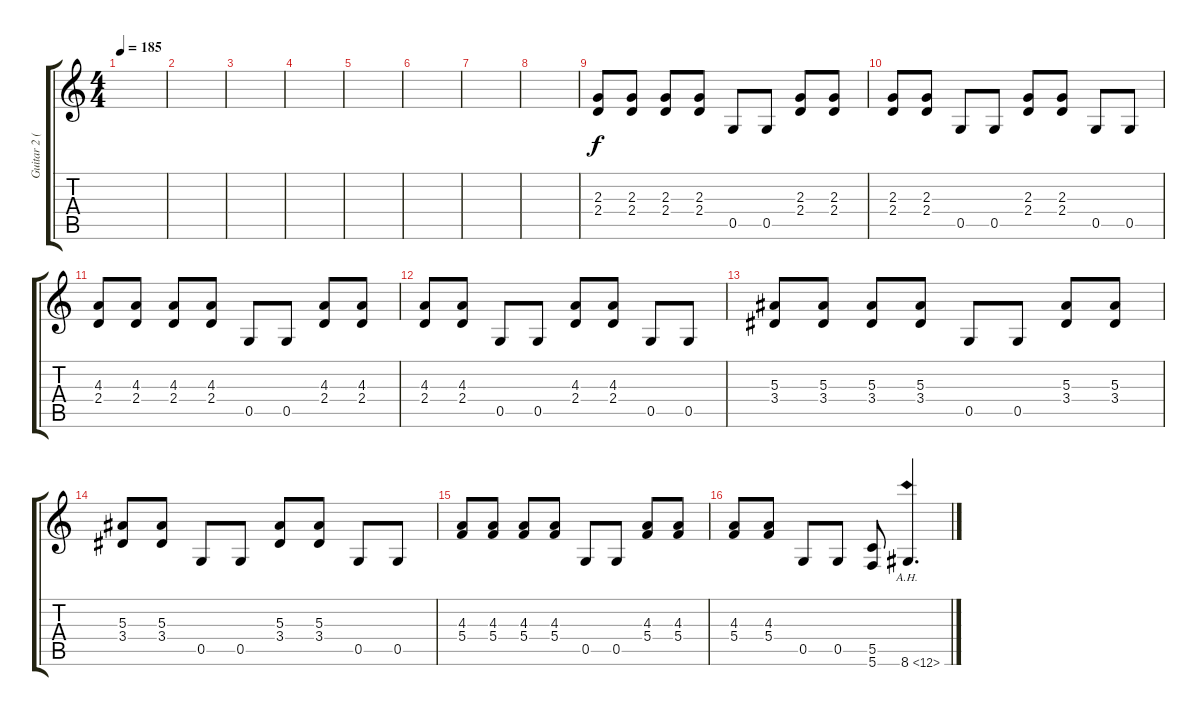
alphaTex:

\track ("Guitar 2 (Lead)" "Guitar 2 (") {instrument distortionguitar}
\staff {score tabs}
\tuning (D4 A3 F3 C3 G2 C2) {hide}
\ts (4 4)
\tempo 185
\clef g2
\ks c
|
|
|
|
|
|
|
|
(2.3 2.4).8 (2.3 2.4).8 (2.3 2.4).8 (2.3 2.4).8 0.5.8 0.5.8 (2.3 2.4).8 (2.3 2.4).8 |
(2.3 2.4).8 (2.3 2.4).8 0.5.8 0.5.8 (2.3 2.4).8 (2.3 2.4).8 0.5.8 0.5.8 |
(4.3 2.4).8 (4.3 2.4).8 (4.3 2.4).8 (4.3 2.4).8 0.5.8 0.5.8 (4.3 2.4).8 (4.3 2.4).8 |
(4.3 2.4).8 (4.3 2.4).8 0.5.8 0.5.8 (4.3 2.4).8 (4.3 2.4).8 0.5.8 0.5.8 |
(5.3 3.4).8 (5.3 3.4).8 (5.3 3.4).8 (5.3 3.4).8 0.5.8 0.5.8 (5.3 3.4).8 (5.3 3.4).8 |
(5.3 3.4).8 (5.3 3.4).8 0.5.8 0.5.8 (5.3 3.4).8 (5.3 3.4).8 0.5.8 0.5.8 |
(4.3 5.4).8 (4.3 5.4).8 (4.3 5.4).8 (4.3 5.4).8 0.5.8 0.5.8 (4.3 5.4).8 (4.3 5.4).8 |
(4.3 5.4).8 (4.3 5.4).8 0.5.8 0.5.8 (5.5 5.6).8 8.6{ah 4}.4{d instrument guitarharmonics}
